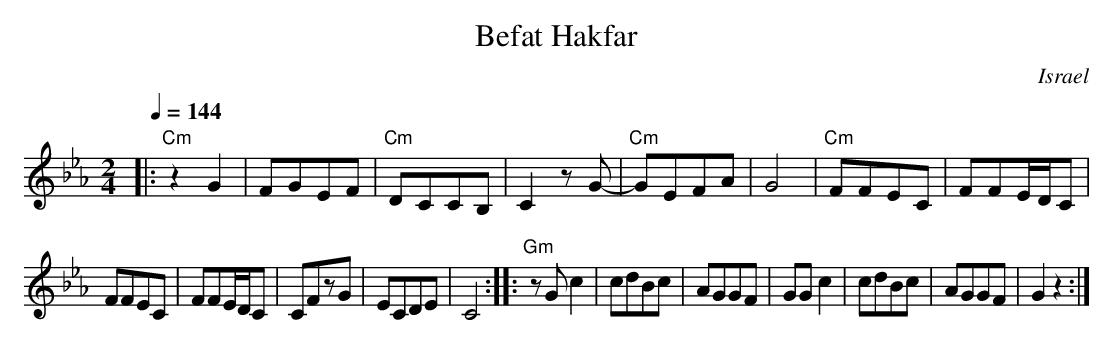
X:1
T: Befat Hakfar
O: Israel
M: 2/4
L: 1/8
Q: 1/4=144
K: Cm
|:"Cm"z2G2|FGEF   |"Cm"DCCB,|C2zG-  |\
  "Cm"GEFA|G4     |"Cm"FFEC |FFE/D/C|
  FFEC    |FFE/D/C|CFzG     |ECDE   |C4  :|\
|:"Gm"zGc2|cdBc   |AGGF     |GGc2   |cdBc|AGGF|G2z2 :|
